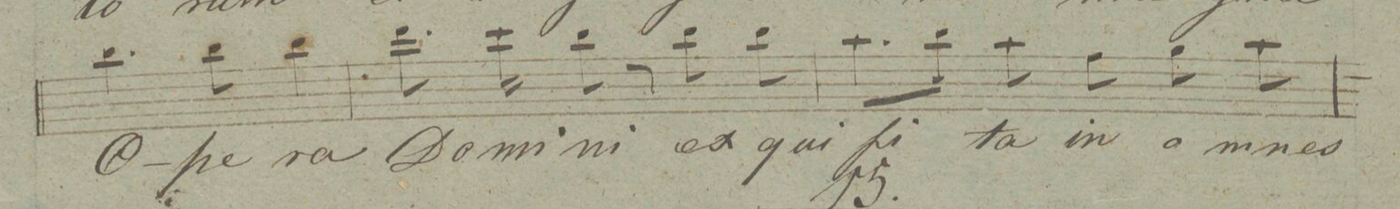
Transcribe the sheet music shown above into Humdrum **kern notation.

**kern	**text	**dynam
*I"Alto.	*	*
*clefC3	*	*
*k[f#]	*	*
*M3/4	*	*
4.cc\	O-	.
8cc\	-pe-	.
4cc\	-ra-	.
=12	=12	=12
8.ee\	-Do-	.
16dd\	-mi-	.
8cc\	-ni	.
8r	.	.
8cc\	ex-	.
8cc\	-qui-	.
=13	=13	=13
8.b\L	-ſi-	.
16cc\Jk	.	.
8b\	-ta	.
8g\	in	.
8a\	o-	.
8b\	-mnes	.
=14	=14	=14
*-	*-	*-
